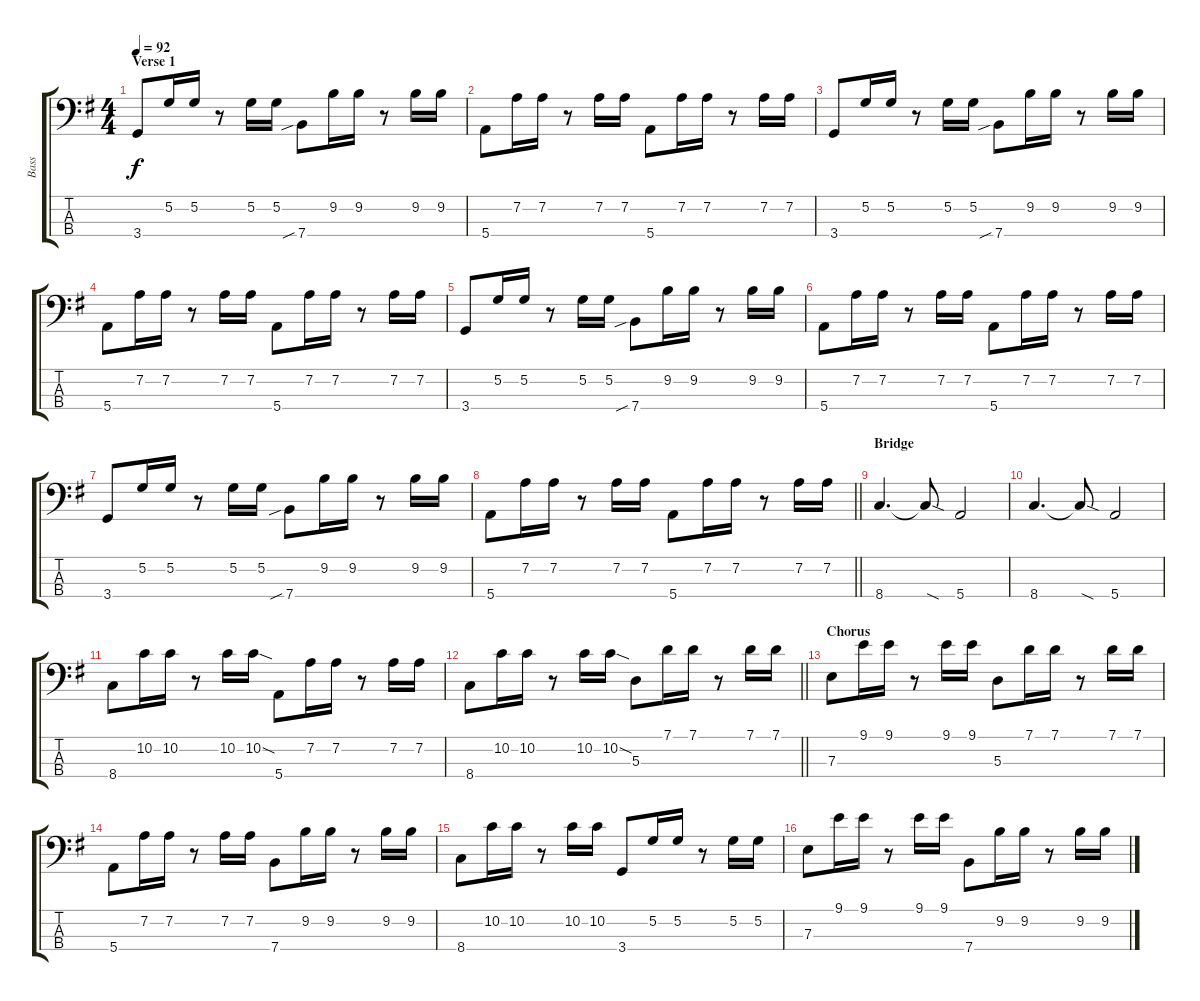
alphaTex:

\track ("Bass" "Bass") {instrument electricbassfinger}
\staff {score tabs}
\tuning (G2 D2 A1 E1) {hide}
\ts (4 4)
\section ("" "Verse 1")
\tempo 92
\clef f4
\ks eminor
3.4.8{dy f} 5.2.16 5.2.16 r.8 5.2.16 5.2.16 7.4{sib}.8 9.2.16 9.2.16 r.8 9.2.16 9.2.16 |
5.4.8 7.2.16 7.2.16 r.8 7.2.16 7.2.16 5.4.8 7.2.16 7.2.16 r.8 7.2.16 7.2.16 |
3.4.8 5.2.16 5.2.16 r.8 5.2.16 5.2.16 7.4{sib}.8 9.2.16 9.2.16 r.8 9.2.16 9.2.16 |
5.4.8 7.2.16 7.2.16 r.8 7.2.16 7.2.16 5.4.8 7.2.16 7.2.16 r.8 7.2.16 7.2.16 |
3.4.8 5.2.16 5.2.16 r.8 5.2.16 5.2.16 7.4{sib}.8 9.2.16 9.2.16 r.8 9.2.16 9.2.16 |
5.4.8 7.2.16 7.2.16 r.8 7.2.16 7.2.16 5.4.8 7.2.16 7.2.16 r.8 7.2.16 7.2.16 |
3.4.8 5.2.16 5.2.16 r.8 5.2.16 5.2.16 7.4{sib}.8 9.2.16 9.2.16 r.8 9.2.16 9.2.16 |
\barLineRight lightlight
5.4.8 7.2.16 7.2.16 r.8 7.2.16 7.2.16 5.4.8 7.2.16 7.2.16 r.8 7.2.16 7.2.16 |
\section ("" "Bridge")
8.4.4{d} 8.4{sod t}.8 5.4.2 |
8.4.4{d} 8.4{sod t}.8 5.4.2 |
8.4.8 10.2.16 10.2.16 r.8 10.2.16 10.2{sod}.16 5.4.8 7.2.16 7.2.16 r.8 7.2.16 7.2.16 |
\barLineRight lightlight
8.4.8 10.2.16 10.2.16 r.8 10.2.16 10.2{sod}.16 5.3.8 7.1.16 7.1.16 r.8 7.1.16 7.1.16 |
\section ("" "Chorus")
7.3.8 9.1.16 9.1.16 r.8 9.1.16 9.1.16 5.3.8 7.1.16 7.1.16 r.8 7.1.16 7.1.16 |
5.4.8 7.2.16 7.2.16 r.8 7.2.16 7.2.16 7.4.8 9.2.16 9.2.16 r.8 9.2.16 9.2.16 |
8.4.8 10.2.16 10.2.16 r.8 10.2.16 10.2.16 3.4.8 5.2.16 5.2.16 r.8 5.2.16 5.2.16 |
7.3.8 9.1.16 9.1.16 r.8 9.1.16 9.1.16 7.4.8 9.2.16 9.2.16 r.8 9.2.16 9.2.16
